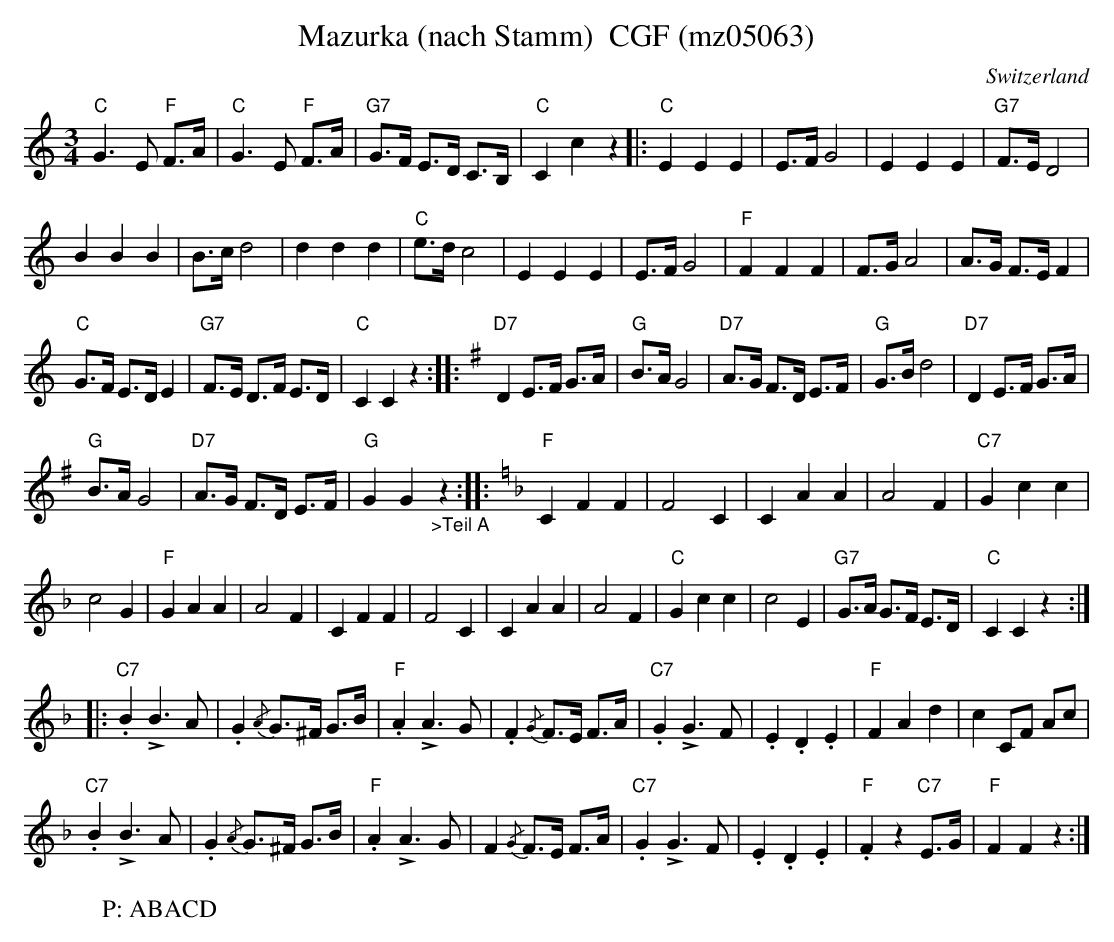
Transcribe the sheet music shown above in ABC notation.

X:1
T:Mazurka (nach Stamm)  CGF (mz05063)
M:3/4
L:1/8
O:Switzerland
K:C transpose=3 %%MIDI gchordon
"C"G3E "F"F>A | "C"G3E "F"F>A | "G7"G>F E>D C>B, | "C"C2c2z2 |: "C"E2E2E2 | E>FG4 | E2E2E2 | "G7"F>ED4 |
B2B2B2 | B>cd4 | d2d2d2 | "C"e>dc4 | E2E2E2 | E>FG4 | "F"F2F2F2 | F>GA4 | A>G F>EF2 |
"C"G>F E>DE2 | "G7"F>E D>F E>D | "C"C2C2z2 :: [K:Gmaj] "D7"D2 E>F G>A | "G"B>AG4 | "D7"A>G F>D E>F | "G"G>Bd4 | "D7"D2E>F G>A |
"G"B>AG4 | "D7"A>G F>D E>F | "G"G2G2"_>Teil A"z2 :: [K:Fmaj] "F"C2F2F2 | F4C2 | C2A2A2 | A4F2 | "C7"G2c2c2 |
c4G2 | "F"G2A2A2 | A4F2 | C2F2F2 | F4C2 | C2A2A2 | A4F2 | "C"G2c2c2 | c4E2 | "G7"G>A G>F E>D | "C"C2C2z2 ::
"C7".B2!>!B3A | .G2 {/A}G>^F G>B | "F".A2!>!A3G | .F2 {/G}F>E F>A | "C7".G2!>!G3F | .E2.D2.E2 | "F"F2A2d2 | c2 CF Ac |
"C7".B2!>!B3A | .G2 {/A}G>^F G>B | "F".A2!>!A3G | F2 {/G}F>E F>A | "C7".G2!>!G3F | .E2.D2.E2 | "F".F2z2"C7"E>G | "F"F2F2z2 :|
W: P: ABACD
